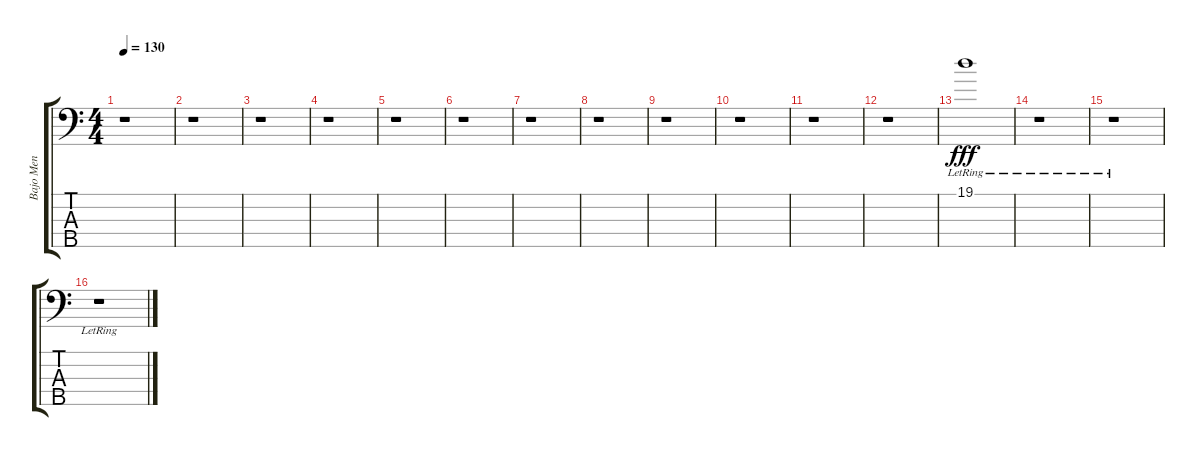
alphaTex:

\track ("Bajo Men" "Bajo Men") {instrument acousticbass}
\staff {score tabs}
\tuning (G2 D2 A1 E1 B0) {hide}
\ts (4 4)
\tempo 130
\clef f4
\ks c
r.1{dy fff instrument acousticbass} |
r.1 |
r.1 |
r.1 |
r.1 |
r.1 |
r.1 |
r.1 |
r.1 |
r.1 |
r.1 |
r.1 |
19.1{lr}.1 |
r.1 |
r.1 |
r.1
